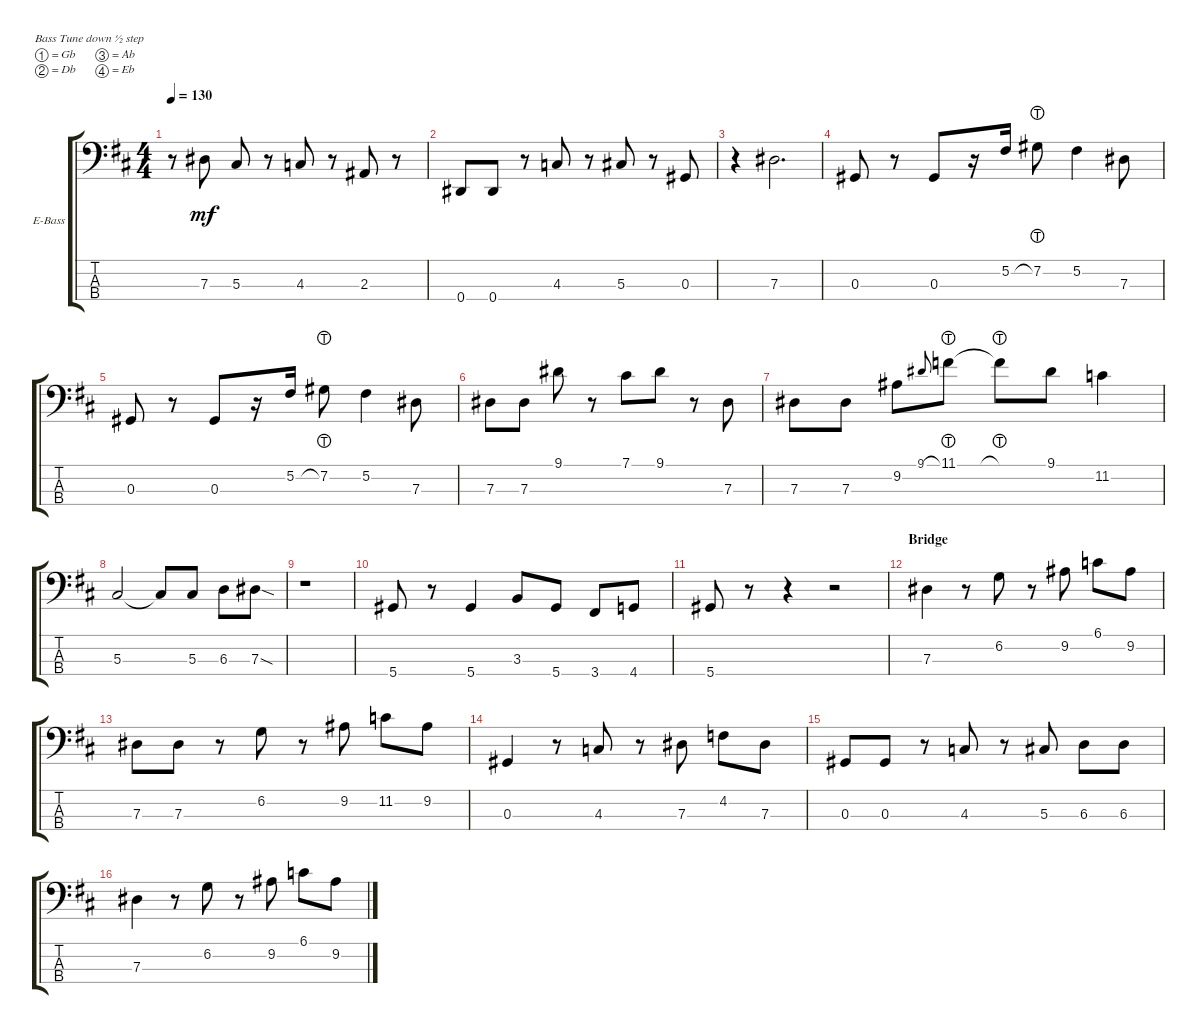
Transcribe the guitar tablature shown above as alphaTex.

\defaultSystemsLayout 4
\bracketExtendMode groupsimilarinstruments
\firstSystemTrackNameOrientation horizontal
\otherSystemsTrackNameOrientation horizontal
\track ("GENE SIMMONS" "E-Bass") {instrument electricbassfinger}
\staff {score tabs}
\tuning (Gb2 Db2 Ab1 Eb1)
\ts (4 4)
\tempo 130
\clef f4
\ks d
r.8{dy mf} 7.3.8 5.3.8 r.8 4.3.8 r.8 2.3.8 r.8 |
0.4.8 0.4.8 r.8 4.3.8 r.8 5.3.8 r.8 0.3.8 |
r.4 7.3.2{d} |
0.3.8 r.8 0.3.8 r.16 5.2.16 7.2{lht}.8 5.2.4 7.3.8 |
0.3.8 r.8 0.3.8 r.16 5.2.16 7.2{lht}.8 5.2.4 7.3.8 |
7.3.8 7.3.8 9.1.8 r.8 7.1.8 9.1.8 r.8 7.3.8 |
7.3.8 7.3.8 9.2.8 9.1.8{gr onbeat} 11.1{lht}.8 11.1{lht t}.8 9.1.8 11.2.4 |
5.3.2 5.3{t}.8 5.3.8 6.3.8 7.3{sod}.8 |
r.1 |
5.4.8 r.8 5.4.4 3.3.8 5.4.8 3.4.8 4.4.8 |
5.4.8 r.8 r.4 r.2 |
\section ("" "Bridge")
7.3.4 r.8 6.2.8 r.8 9.2.8 6.1.8 9.2.8 |
7.3.8 7.3.8 r.8 6.2.8 r.8 9.2.8 11.2.8 9.2.8 |
0.3.4 r.8 4.3.8 r.8 7.3.8 4.2.8 7.3.8 |
0.3.8 0.3.8 r.8 4.3.8 r.8 5.3.8 6.3.8 6.3.8 |
7.3.4 r.8 6.2.8 r.8 9.2.8 6.1.8 9.2.8
